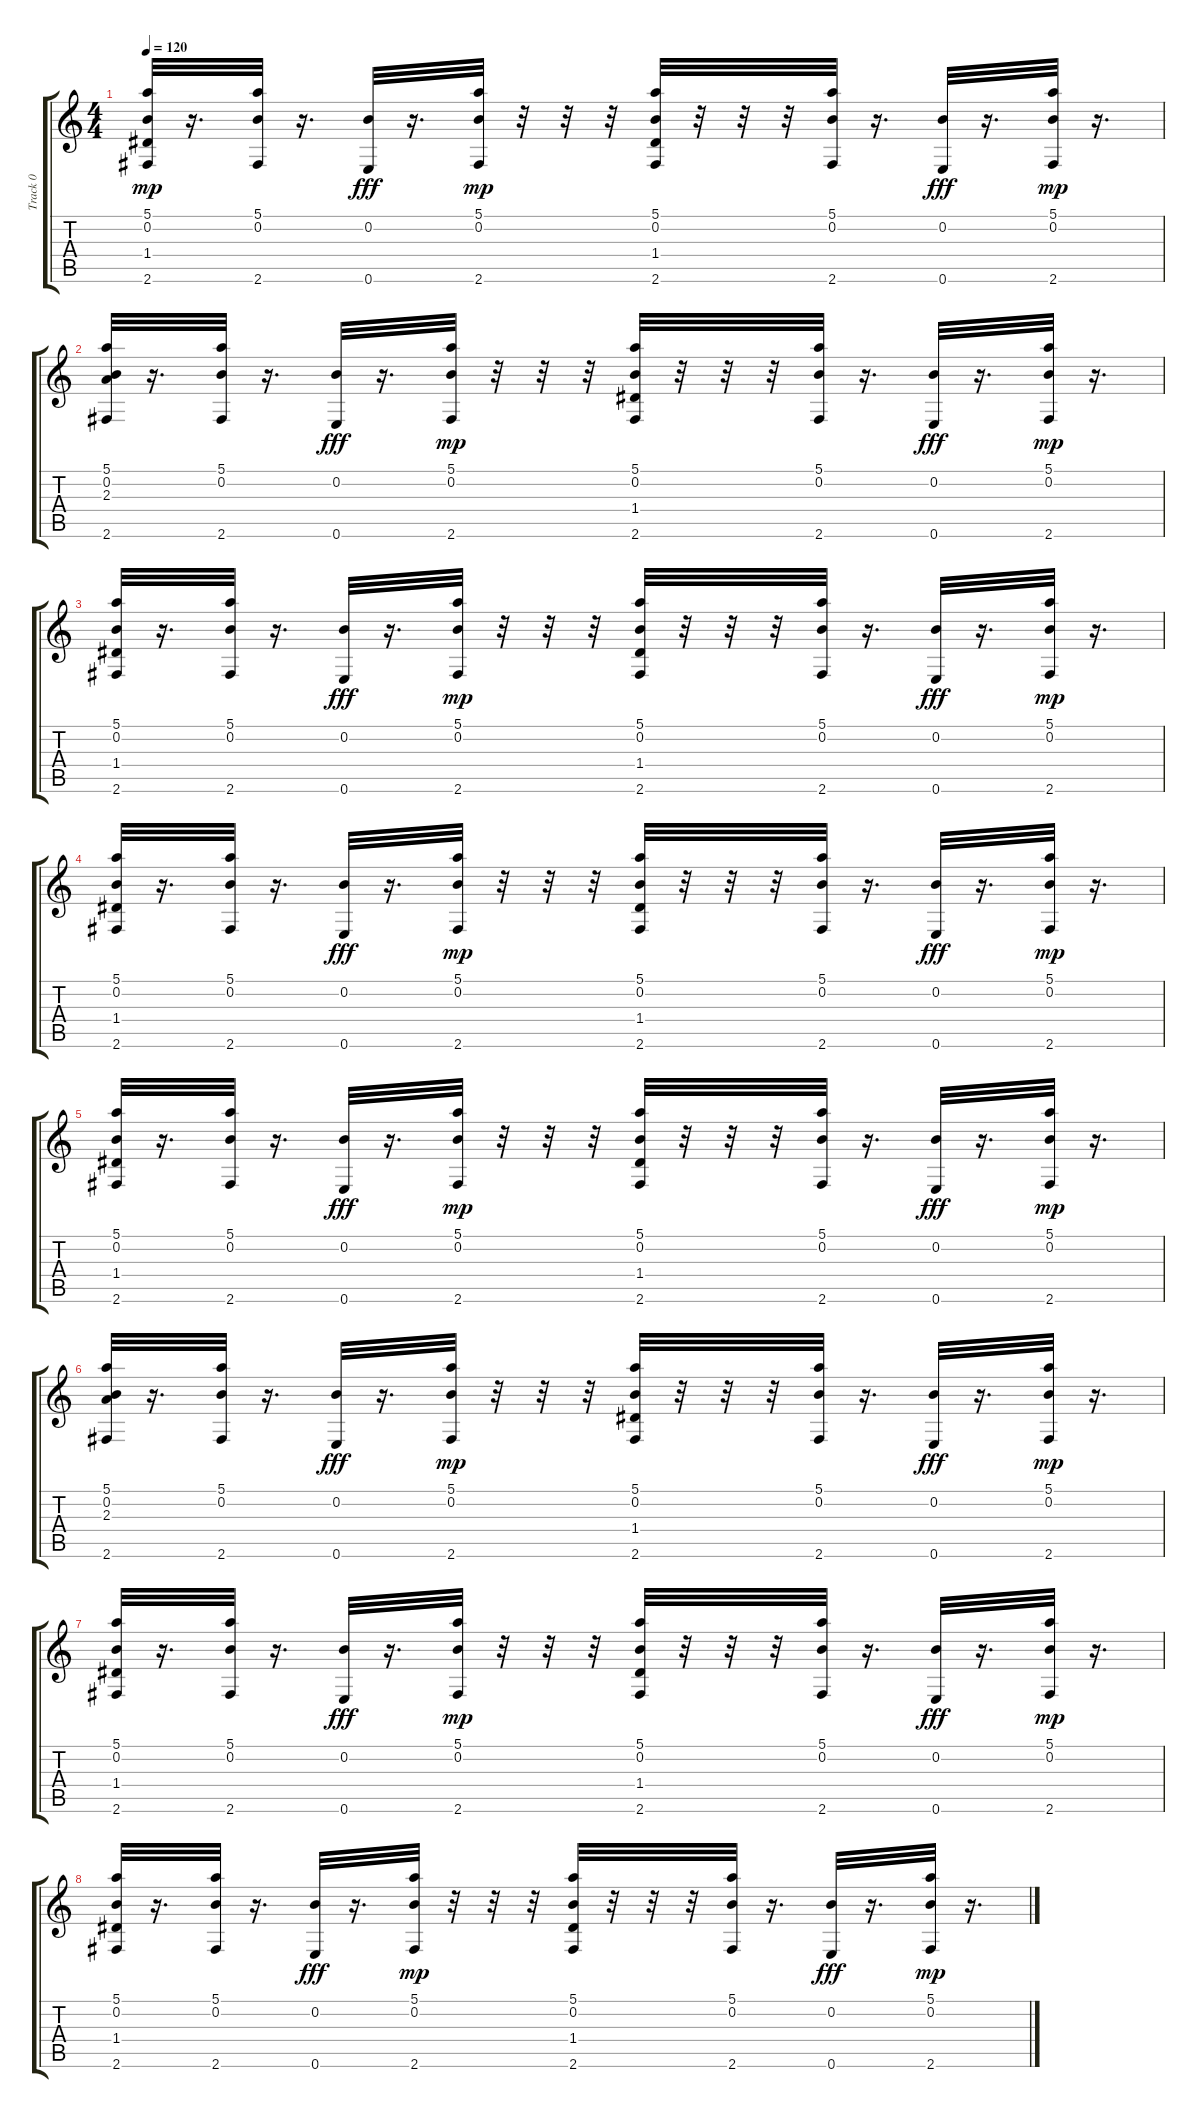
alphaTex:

\track ("Track 0" "Track 0") {instrument acousticguitarsteel}
\staff {score tabs}
\tuning (E4 B3 G3 D3 A2 E2) {hide}
\ts (4 4)
\tempo 120
\clef g2
\ks c
(5.1 0.2 1.4 2.6).32{dy mp} r.16{d} (5.1 0.2 2.6).32 r.16{d} (0.2 0.6).32{dy fff} r.16{d} (5.1 0.2 2.6).32{dy mp} r.32 r.32 r.32 (5.1 0.2 1.4 2.6).32 r.32 r.32 r.32 (5.1 0.2 2.6).32 r.16{d} (0.2 0.6).32{dy fff} r.16{d} (5.1 0.2 2.6).32{dy mp} r.16{d} |
(5.1 0.2 2.3 2.6).32 r.16{d} (5.1 0.2 2.6).32 r.16{d} (0.2 0.6).32{dy fff} r.16{d} (5.1 0.2 2.6).32{dy mp} r.32 r.32 r.32 (5.1 0.2 1.4 2.6).32 r.32 r.32 r.32 (5.1 0.2 2.6).32 r.16{d} (0.2 0.6).32{dy fff} r.16{d} (5.1 0.2 2.6).32{dy mp} r.16{d} |
(5.1 0.2 1.4 2.6).32 r.16{d} (5.1 0.2 2.6).32 r.16{d} (0.2 0.6).32{dy fff} r.16{d} (5.1 0.2 2.6).32{dy mp} r.32 r.32 r.32 (5.1 0.2 1.4 2.6).32 r.32 r.32 r.32 (5.1 0.2 2.6).32 r.16{d} (0.2 0.6).32{dy fff} r.16{d} (5.1 0.2 2.6).32{dy mp} r.16{d} |
(5.1 0.2 1.4 2.6).32 r.16{d} (5.1 0.2 2.6).32 r.16{d} (0.2 0.6).32{dy fff} r.16{d} (5.1 0.2 2.6).32{dy mp} r.32 r.32 r.32 (5.1 0.2 1.4 2.6).32 r.32 r.32 r.32 (5.1 0.2 2.6).32 r.16{d} (0.2 0.6).32{dy fff} r.16{d} (5.1 0.2 2.6).32{dy mp} r.16{d} |
(5.1 0.2 1.4 2.6).32 r.16{d} (5.1 0.2 2.6).32 r.16{d} (0.2 0.6).32{dy fff} r.16{d} (5.1 0.2 2.6).32{dy mp} r.32 r.32 r.32 (5.1 0.2 1.4 2.6).32 r.32 r.32 r.32 (5.1 0.2 2.6).32 r.16{d} (0.2 0.6).32{dy fff} r.16{d} (5.1 0.2 2.6).32{dy mp} r.16{d} |
(5.1 0.2 2.3 2.6).32 r.16{d} (5.1 0.2 2.6).32 r.16{d} (0.2 0.6).32{dy fff} r.16{d} (5.1 0.2 2.6).32{dy mp} r.32 r.32 r.32 (5.1 0.2 1.4 2.6).32 r.32 r.32 r.32 (5.1 0.2 2.6).32 r.16{d} (0.2 0.6).32{dy fff} r.16{d} (5.1 0.2 2.6).32{dy mp} r.16{d} |
(5.1 0.2 1.4 2.6).32 r.16{d} (5.1 0.2 2.6).32 r.16{d} (0.2 0.6).32{dy fff} r.16{d} (5.1 0.2 2.6).32{dy mp} r.32 r.32 r.32 (5.1 0.2 1.4 2.6).32 r.32 r.32 r.32 (5.1 0.2 2.6).32 r.16{d} (0.2 0.6).32{dy fff} r.16{d} (5.1 0.2 2.6).32{dy mp} r.16{d} |
(5.1 0.2 1.4 2.6).32 r.16{d} (5.1 0.2 2.6).32 r.16{d} (0.2 0.6).32{dy fff} r.16{d} (5.1 0.2 2.6).32{dy mp} r.32 r.32 r.32 (5.1 0.2 1.4 2.6).32 r.32 r.32 r.32 (5.1 0.2 2.6).32 r.16{d} (0.2 0.6).32{dy fff} r.16{d} (5.1 0.2 2.6).32{dy mp} r.16{d}
